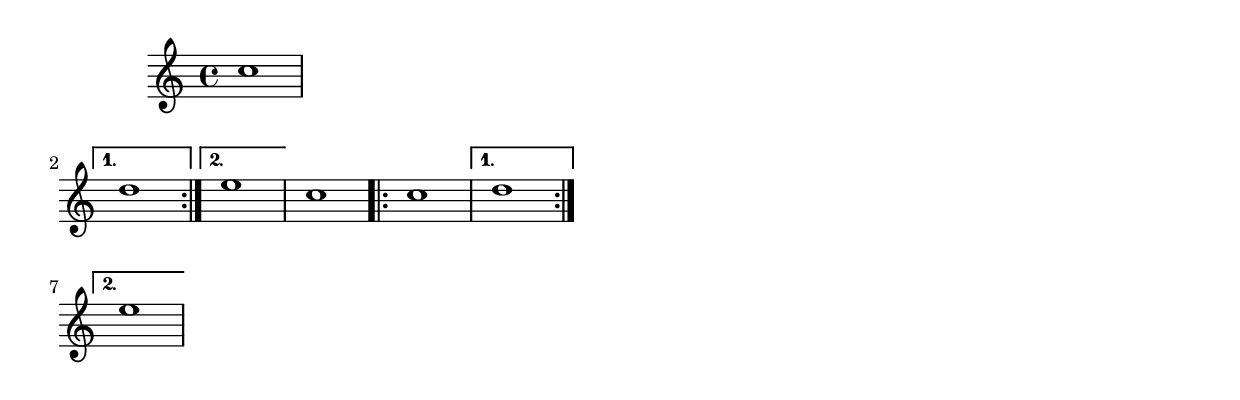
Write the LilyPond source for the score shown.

\version "2.1.36"

\header{
texidoc="
Across linebreaks, the left edge of a first and second alternative
bracket should be equal.
"
}

    \paper { raggedright= ##t }

\score  {
\notes
\context Staff\relative c''  {
	\repeat "volta" 2 { c1 \break } \alternative { d e }
	c1
	\repeat "volta" 2 { c1 } \alternative { { d \break}  e }

}
}

